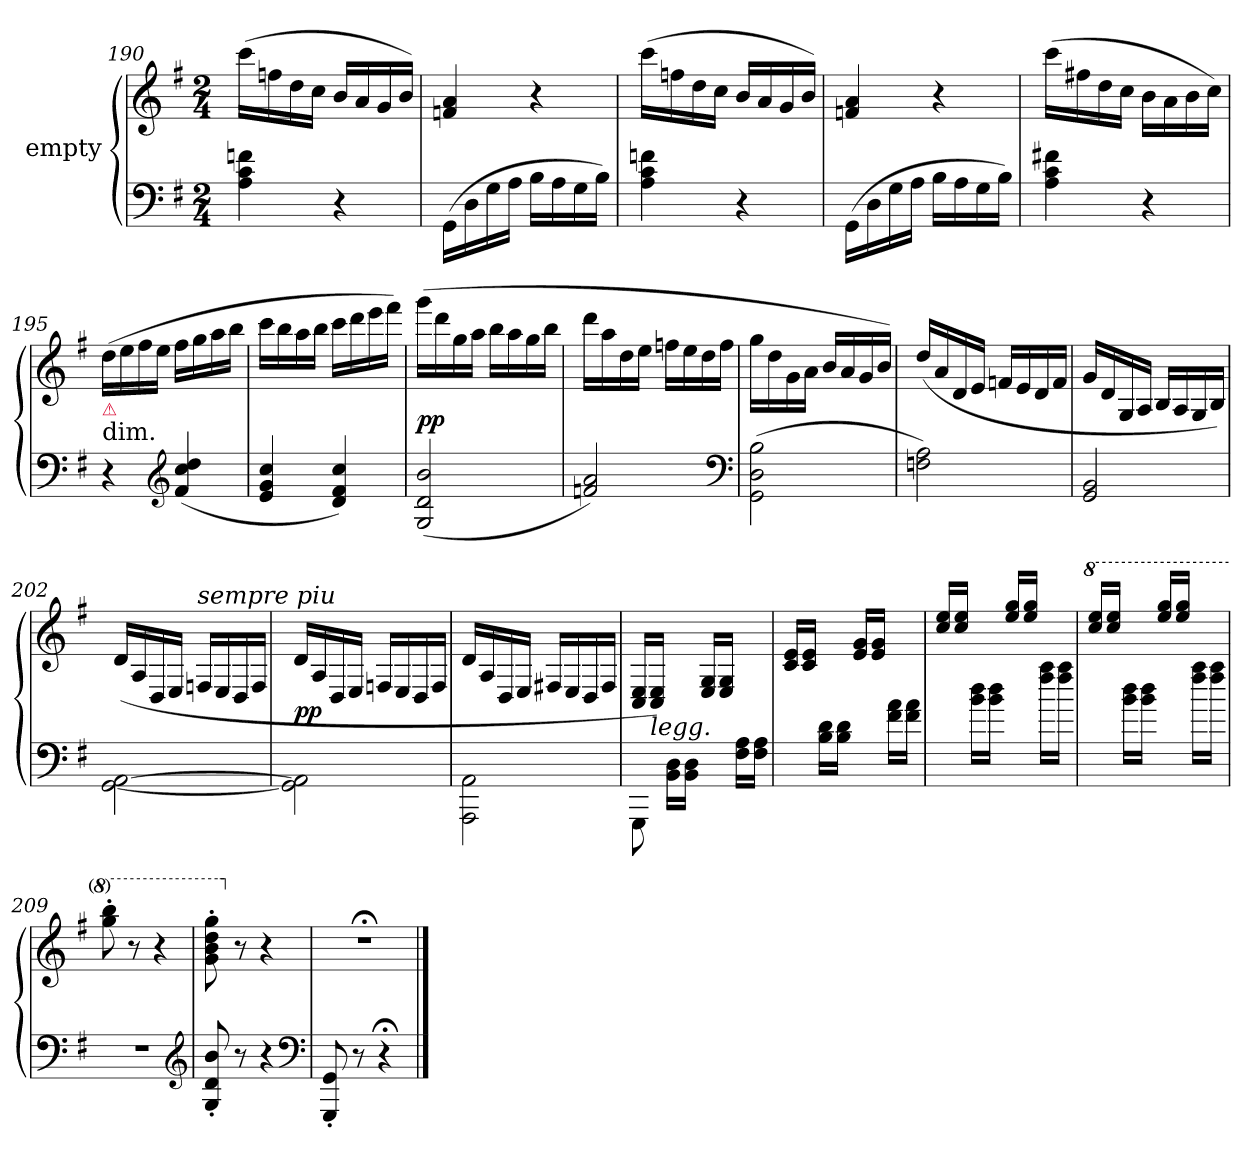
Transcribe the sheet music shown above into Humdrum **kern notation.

**kern	**kern	**dynam
*part1	*part1	*part1
*staff2	*staff1	*staff1/2
*I"empty	*	*
*clefF4	*clefG2	*
*k[f#]	*k[f#]	*
*G:	*G:	*
*M2/4	*M2/4	*
=190	=190	=190
4A\ 4c\ 4fn\	(16ccc\LL	.
.	16ffn\	.
.	16dd\	.
.	16cc\JJ	.
4r	16b/LL	.
.	16a/	.
.	16g/	.
.	16b/JJ)	.
=191	=191	=191
(16GG\LL	4fn/ 4a/	.
16D\	.	.
16G\	.	.
16A\JJ	.	.
16B\LL	4r	.
16A\	.	.
16G\	.	.
16B\JJ)	.	.
=192	=192	=192
4A\ 4c\ 4fn\	(16ccc\LL	.
.	16ffn\	.
.	16dd\	.
.	16cc\JJ	.
4r	16b/LL	.
.	16a/	.
.	16g/	.
.	16b/JJ)	.
=193	=193	=193
(16GG\LL	4fn/ 4a/	.
16D\	.	.
16G\	.	.
16A\JJ	.	.
16B\LL	4r	.
16A\	.	.
16G\	.	.
16B\JJ)	.	.
=194	=194	=194
4A\ 4c\ 4f#X\	(16ccc\LL	.
.	16ff#X\	.
.	16dd\	.
.	16cc\JJ	.
4r	16b\LL	.
.	16a\	.
.	16b\	.
.	16cc\JJ)	.
=195	=195	=195
!	!LO:TX:c:t=dim.	!
!	!LO:TX:b:color=crimson:t=⚠	!
4r	(16dd\LL	.
.	16ee\	.
.	16ff#\	.
.	16ee\JJ	.
*clefG2	*	*
(4f#/ 4cc/ 4dd/	16ff#\LL	.
.	16gg\	.
.	16aa\	.
.	16bb\JJ	.
=196	=196	=196
4e/ 4g/ 4cc/	16ccc\LL	.
.	16bb\	.
.	16aa\	.
.	16bb\JJ	.
4d/ 4f#/ 4cc/)	16ccc\LL	.
.	16ddd\	.
.	16eee\	.
.	16fff#\JJ)	.
=197	=197	=197
(2G/ 2d/ 2b/	(16ggg\LL	pp
.	16ddd\	.
.	16gg\	.
.	16aa\JJ	.
.	16bb\LL	.
.	16aa\	.
.	16gg\	.
.	16bb\JJ	.
=198	=198	=198
2fn/ 2a/)	16ddd\LL	.
.	16aa\	.
.	16dd\	.
.	16ee\JJ	.
.	16ffn\LL	.
.	16ee\	.
.	16dd\	.
.	16ff\JJ	.
*clefF4	*	*
=199	=199	=199
(2GG\ 2D\ 2B\	16gg\LL	.
.	16dd\	.
.	16g\	.
.	16a\JJ	.
.	16b/LL	.
.	16a/	.
.	16g/	.
.	16b/JJ)	.
=200	=200	=200
2Fn\ 2A\)	(>16dd/LL	.
.	16a/	.
.	16d/	.
.	16e/JJ	.
.	16fn/LL	.
.	16e/	.
.	16d/	.
.	16f/JJ	.
=201	=201	=201
2GG/ 2BB/	16g/LL	.
.	16d/	.
.	16G/	.
.	16A/JJ	.
.	16B/LL	.
.	16A/	.
.	16G/	.
.	16B/JJ)	.
=202	=202	=202
[2GG\ [2AA\	(>16d/LL	.
.	16A/	.
.	16D/	.
.	16E/JJ	.
!	!LO:TX:a:i:t=sempre piu	!
.	16Fn/LL	.
.	16E/	.
.	16D/	.
.	16F/JJ	.
=203	=203	=203
2GG]\ 2AA]\	16d/LL	pp
.	16A/	.
.	16D/	.
.	16E/JJ	.
.	16Fn/LL	.
.	16E/	.
.	16D/	.
.	16F/JJ	.
=204	=204	=204
2AAA\ 2AA\	16d/LL	.
.	16A/	.
.	16D/	.
.	16E/JJ	.
.	16F#X/LL	.
.	16E/	.
.	16D/	.
.	16F#/JJ	.
=205	=205	=205
8GGG\	16C/ 16E/LL	.
!	!LO:TX:b:i:t=legg.	!
.	16C/ 16E/JJ)	.
16BB\ 16D\LL	8ryy	.
16BB\ 16D\JJ	.	.
8ryy	16E/ 16G/LL	.
.	16E/ 16G/JJ	.
16F#\ 16A\LL	8ryy	.
16F#\ 16A\JJ	.	.
=206	=206	=206
8ryy	16c/ 16e/LL	.
.	16c/ 16e/JJ	.
16B\ 16d\LL	8ryy	.
16B\ 16d\JJ	.	.
8ryy	16e/ 16g/LL	.
.	16e/ 16g/JJ	.
16f#\ 16a\LL	8ryy	.
16f#\ 16a\JJ	.	.
=207	=207	=207
8ryy	16cc/ 16ee/LL	.
.	16cc/ 16ee/JJ	.
16b\ 16dd\LL	8ryy	.
16b\ 16dd\JJ	.	.
8ryy	16ee/ 16gg/LL	.
.	16ee/ 16gg/JJ	.
16ff#\ 16aa\LL	8ryy	.
16ff#\ 16aa\JJ	.	.
=208	=208	=208
*8va	*	*
*	*8va	*
8ryy	16ccc/ 16eee/LL	.
.	16ccc/ 16eee/JJ	.
16bb\ 16ddd\LL	8ryy	.
16bb\ 16ddd\JJ	.	.
8ryy	16eee/ 16ggg/LL	.
.	16eee/ 16ggg/JJ	.
16fff#\ 16aaa\LL	8ryy	.
16fff#\ 16aaa\JJ	.	.
=209	=209	=209
*X8va	*	*
2r	8ggg'\ 8bbb'\	.
.	8r	.
.	4r	.
*clefG2	*	*
=210	=210	=210
8G'/ 8d'/ 8b'/	8gg'\ 8bb'\ 8ddd'\ 8ggg'\	.
*	*X8va	*
8r	8r	.
4r	4r	.
*clefF4	*	*
=211	=211	=211
8GGG'/ 8GG'/	2r;<	.
8r	.	.
4r;<	.	.
==	==	==
*-	*-	*-
